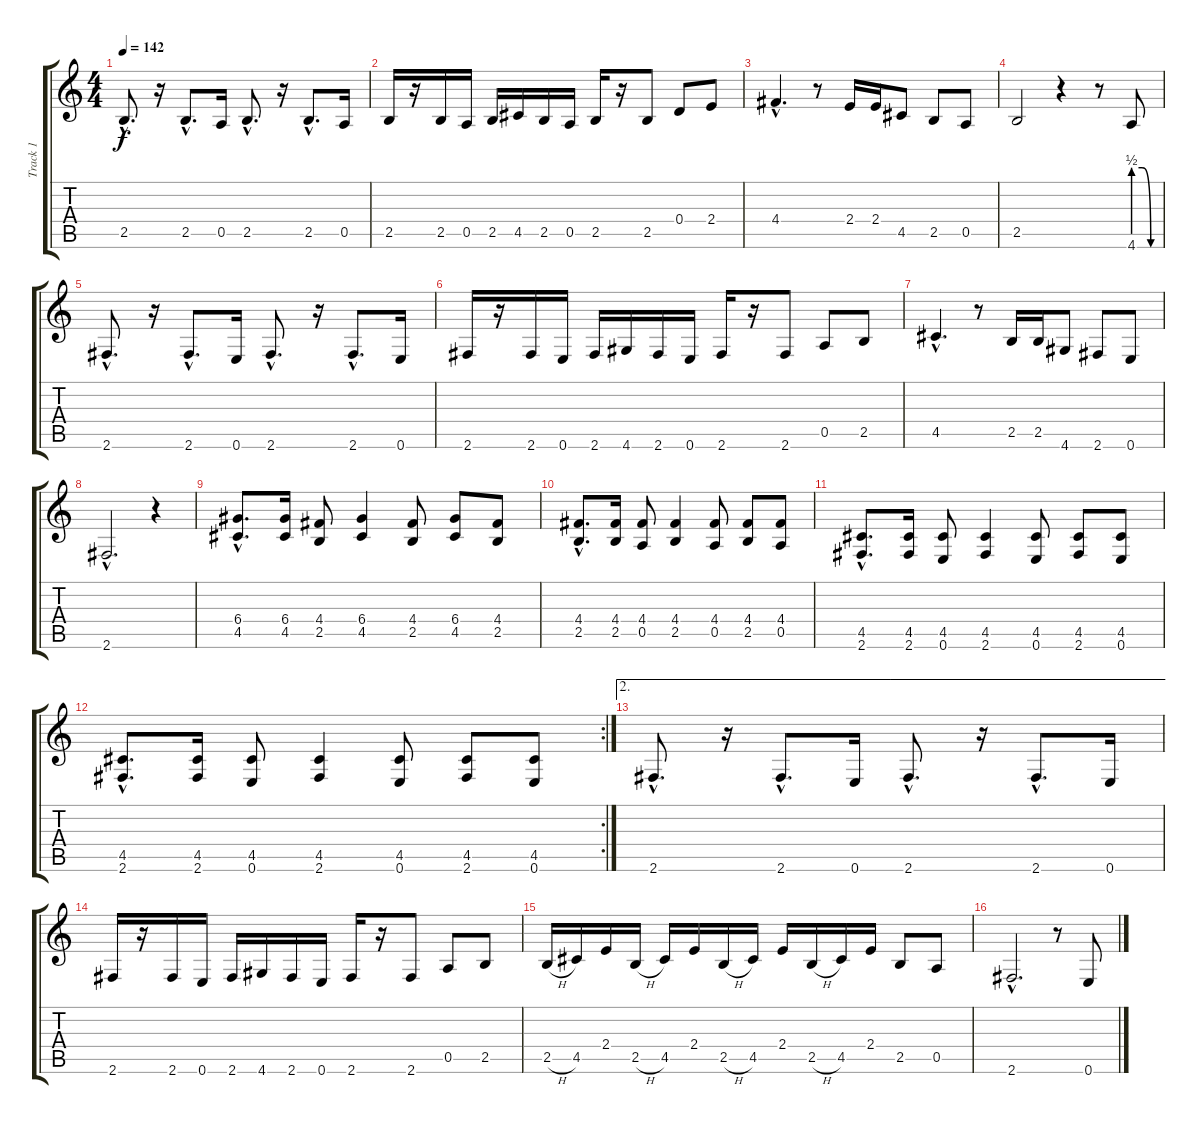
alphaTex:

\track ("Track 1" "Track 1") {instrument overdrivenguitar}
\staff {score tabs}
\tuning (E4 B3 G3 D3 A2 E2) {hide}
\ts (4 4)
\tempo 142
\clef g2
\ks c
2.5{hac}.8{d dy f} r.16 2.5{hac}.8{d} 0.5.16 2.5{hac}.8{d} r.16 2.5{hac}.8{d} 0.5.16 |
2.5.16 r.16 2.5.16 0.5.16 2.5.16 4.5.16 2.5.16 0.5.16 2.5.16 r.16 2.5.8 0.4.8 2.4.8 |
4.4{hac}.4{d} r.8 2.4.16 2.4.16 4.5.8 2.5.8 0.5.8 |
2.5.2 r.4 r.8 4.6{be (custom 0 2 20 2 40 0 60 0)}.8 |
2.6{hac}.8{d} r.16 2.6{hac}.8{d} 0.6.16 2.6{hac}.8{d} r.16 2.6{hac}.8{d} 0.6.16 |
2.6.16 r.16 2.6.16 0.6.16 2.6.16 4.6.16 2.6.16 0.6.16 2.6.16 r.16 2.6.8 0.5.8 2.5.8 |
4.5{hac}.4{d} r.8 2.5.16 2.5.16 4.6.8 2.6.8 0.6.8 |
2.6{hac}.2{d} r.4 |
(6.4{hac} 4.5{hac}).8{d} (6.4 4.5).16 (4.4 2.5).8 (6.4 4.5).4 (4.4 2.5).8 (6.4 4.5).8 (4.4 2.5).8 |
(4.4{hac} 2.5{hac}).8{d} (4.4 2.5).16 (4.4 0.5).8 (4.4 2.5).4 (4.4 0.5).8 (4.4 2.5).8 (4.4 0.5).8 |
(4.5{hac} 2.6{hac}).8{d} (4.5 2.6).16 (4.5 0.6).8 (4.5 2.6).4 (4.5 0.6).8 (4.5 2.6).8 (4.5 0.6).8 |
\rc 2
(4.5{hac} 2.6{hac}).8{d} (4.5 2.6).16 (4.5 0.6).8 (4.5 2.6).4 (4.5 0.6).8 (4.5 2.6).8 (4.5 0.6).8 |
\ae 2
2.6{hac}.8{d} r.16 2.6{hac}.8{d} 0.6.16 2.6{hac}.8{d} r.16 2.6{hac}.8{d} 0.6.16 |
2.6.16 r.16 2.6.16 0.6.16 2.6.16 4.6.16 2.6.16 0.6.16 2.6.16 r.16 2.6.8 0.5.8 2.5.8 |
2.5{h}.16 4.5.16 2.4.16 2.5{h}.16 4.5.16 2.4.16 2.5{h}.16 4.5.16 2.4.16 2.5{h}.16 4.5.16 2.4.16 2.5.8 0.5.8 |
2.6{hac}.2{d} r.8 0.6.8
